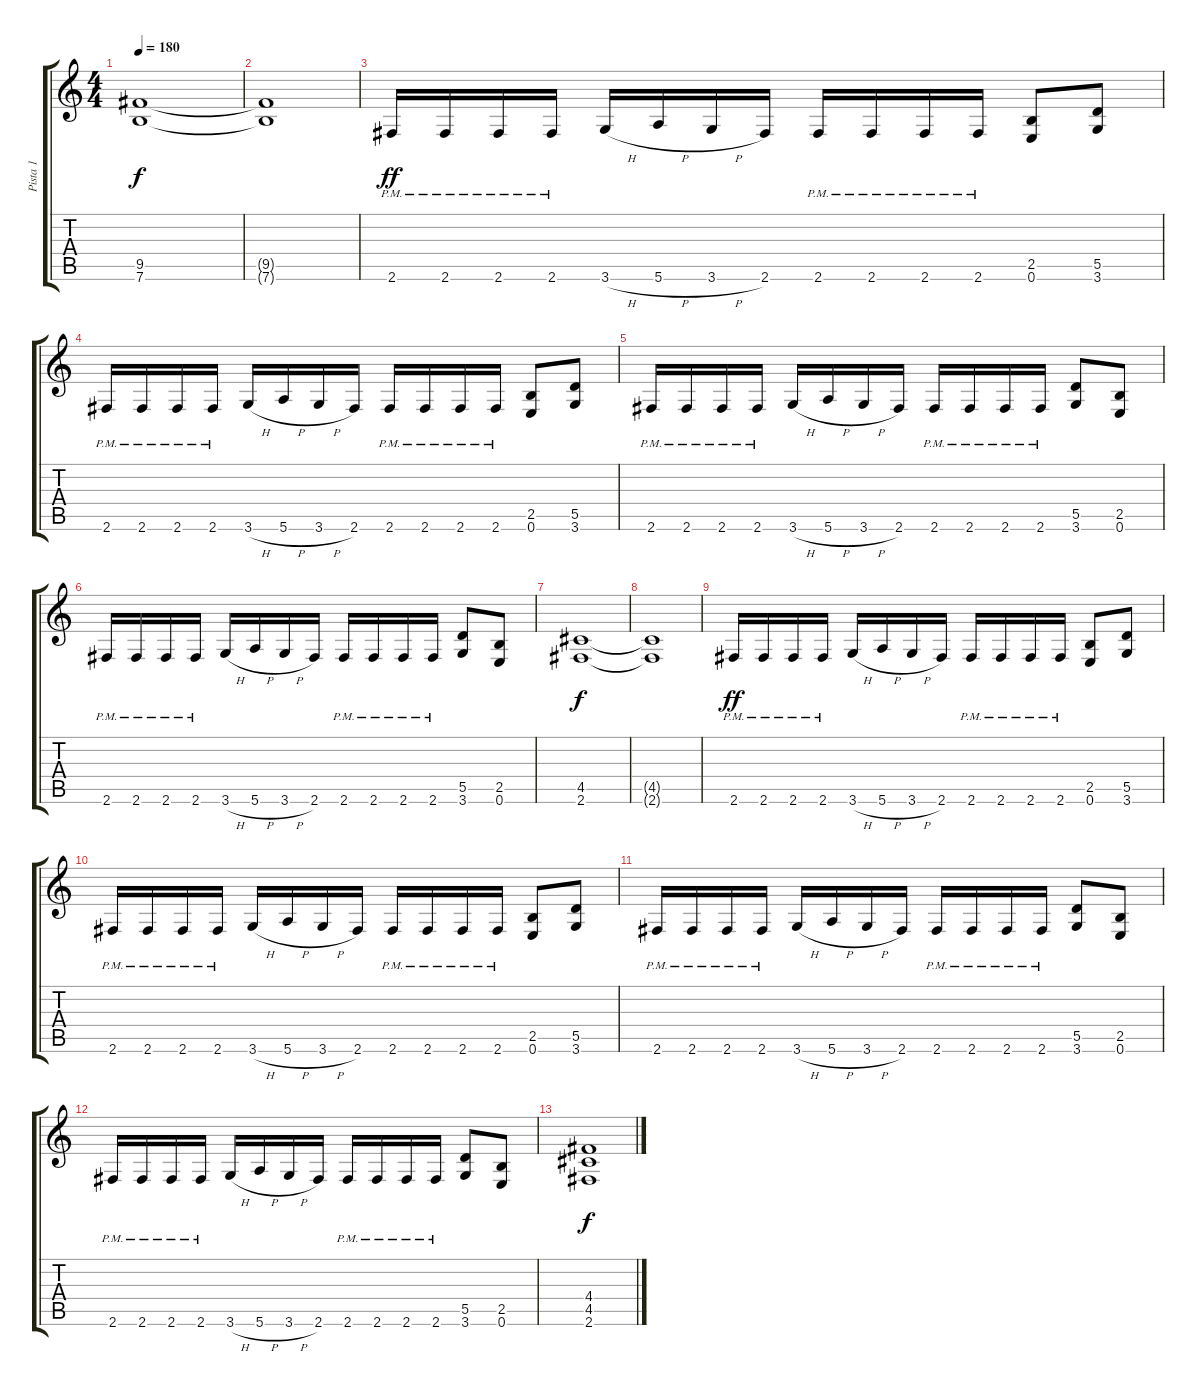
\track ("Pista 1" "Pista 1") {instrument distortionguitar}
\staff {score tabs}
\tuning (E4 B3 G3 D3 A2 E2) {hide}
\ts (4 4)
\tempo 180
\clef g2
\ks c
(9.5 7.6).1{dy f} |
(9.5{t} 7.6{t}).1 |
2.6{pm}.16{dy ff} 2.6{pm}.16 2.6{pm}.16 2.6{pm}.16 3.6{h}.16 5.6{h}.16 3.6{h}.16 2.6.16 2.6{pm}.16 2.6{pm}.16 2.6{pm}.16 2.6{pm}.16 (2.5 0.6).8 (5.5 3.6).8 |
2.6{pm}.16 2.6{pm}.16 2.6{pm}.16 2.6{pm}.16 3.6{h}.16 5.6{h}.16 3.6{h}.16 2.6.16 2.6{pm}.16 2.6{pm}.16 2.6{pm}.16 2.6{pm}.16 (2.5 0.6).8 (5.5 3.6).8 |
2.6{pm}.16 2.6{pm}.16 2.6{pm}.16 2.6{pm}.16 3.6{h}.16 5.6{h}.16 3.6{h}.16 2.6.16 2.6{pm}.16 2.6{pm}.16 2.6{pm}.16 2.6{pm}.16 (5.5 3.6).8 (2.5 0.6).8 |
2.6{pm}.16 2.6{pm}.16 2.6{pm}.16 2.6{pm}.16 3.6{h}.16 5.6{h}.16 3.6{h}.16 2.6.16 2.6{pm}.16 2.6{pm}.16 2.6{pm}.16 2.6{pm}.16 (5.5 3.6).8 (2.5 0.6).8 |
(4.5 2.6).1{dy f} |
(4.5{t} 2.6{t}).1 |
2.6{pm}.16{dy ff} 2.6{pm}.16 2.6{pm}.16 2.6{pm}.16 3.6{h}.16 5.6{h}.16 3.6{h}.16 2.6.16 2.6{pm}.16 2.6{pm}.16 2.6{pm}.16 2.6{pm}.16 (2.5 0.6).8 (5.5 3.6).8 |
2.6{pm}.16 2.6{pm}.16 2.6{pm}.16 2.6{pm}.16 3.6{h}.16 5.6{h}.16 3.6{h}.16 2.6.16 2.6{pm}.16 2.6{pm}.16 2.6{pm}.16 2.6{pm}.16 (2.5 0.6).8 (5.5 3.6).8 |
2.6{pm}.16 2.6{pm}.16 2.6{pm}.16 2.6{pm}.16 3.6{h}.16 5.6{h}.16 3.6{h}.16 2.6.16 2.6{pm}.16 2.6{pm}.16 2.6{pm}.16 2.6{pm}.16 (5.5 3.6).8 (2.5 0.6).8 |
2.6{pm}.16 2.6{pm}.16 2.6{pm}.16 2.6{pm}.16 3.6{h}.16 5.6{h}.16 3.6{h}.16 2.6.16 2.6{pm}.16 2.6{pm}.16 2.6{pm}.16 2.6{pm}.16 (5.5 3.6).8 (2.5 0.6).8 |
(4.4 4.5 2.6).1{dy f}
